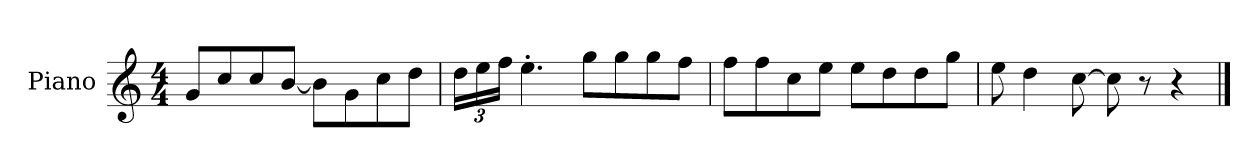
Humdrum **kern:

**kern
*part1
*staff1
*I"Piano
*I'P-no
*clefG2
*k[]
*M4/4
*MM90
=1
8g/L
8cc/
8cc/
[8b/J
8b\L]
8g\
8cc\
8dd\J
=2
*Xbrackettup
24dd\LL
24ee\
24ff\JJ
4.ee'\
8gg\L
8gg\
8gg\
8ff\J
=3
8ff\L
8ff\
8cc\
8ee\J
8ee\L
8dd\
8dd\
8gg\J
=4
8ee\
4dd\
[8cc\
8cc\]
8r
4r
==
*-
